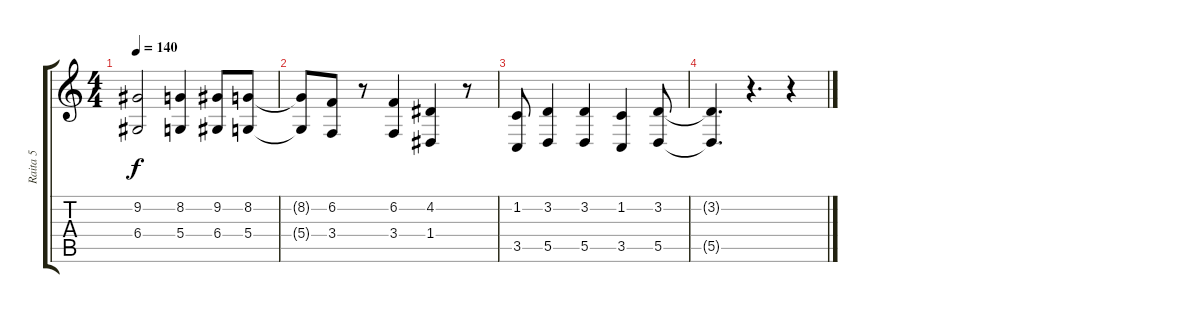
\track ("Raita 5" "Raita 5") {instrument lead6voice}
\staff {score tabs}
\tuning (E4 B3 G3 D3 A2 E2) {hide}
\ts (4 4)
\tempo 140
\clef g2
\ks c
(9.2 6.4).2{dy f} (8.2 5.4).4 (9.2 6.4).8 (8.2 5.4).8 |
(8.2{t} 5.4{t}).8 (6.2 3.4).8 r.8 (6.2 3.4).4 (4.2 1.4).4 r.8 |
(1.2 3.5).8 (3.2 5.5).4 (3.2 5.5).4 (1.2 3.5).4 (3.2 5.5).8 |
(3.2{t} 5.5{t}).4{d} r.4{d} r.4
